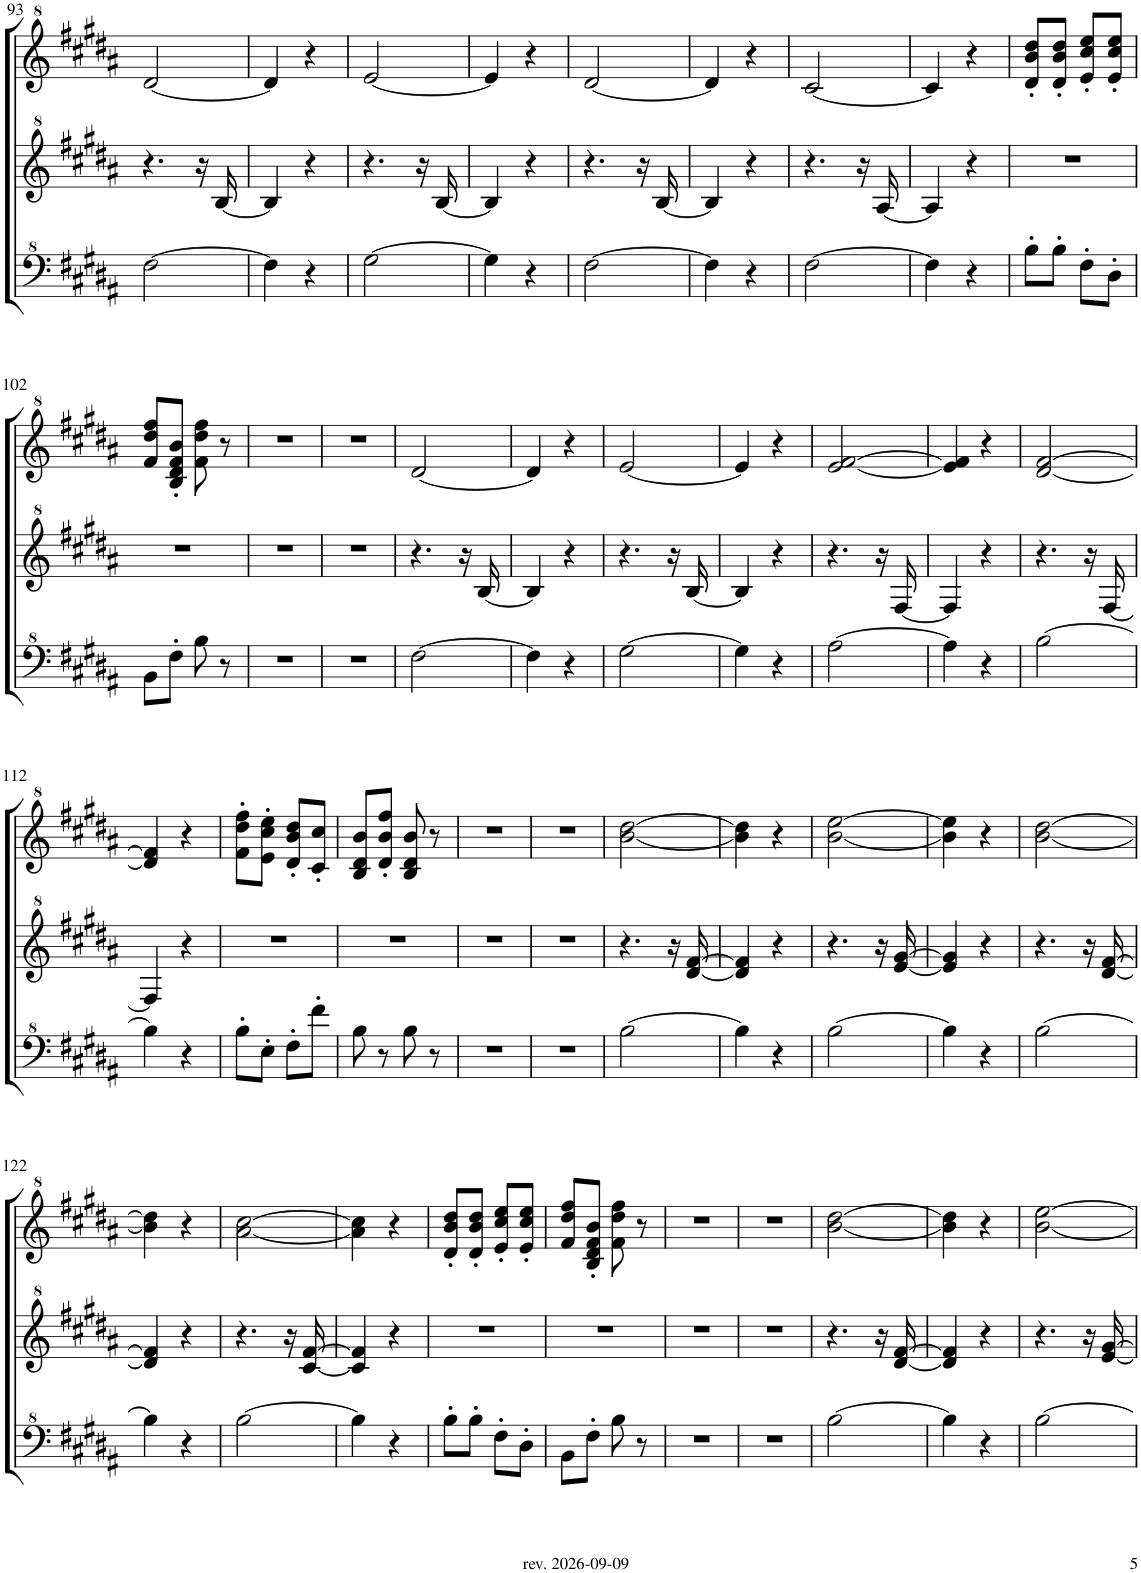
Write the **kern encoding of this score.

**kern	**kern	**kern
*part1	*part1	*part1
*staff3	*staff2	*staff1
*I"パンフルート	*	*
!!LO:PB:g=z
*clefF^4	*clefG^2	*clefG^2
*k[f#c#g#d#a#]	*k[f#c#g#d#a#]	*k[f#c#g#d#a#]
*M2/4	*M2/4	*M2/4
=93	=93	=93
[2f#\	4.r	[2dd#/
.	16r	.
.	[16b/	.
=94	=94	=94
4f#\]	4b/]	4dd#/]
4r	4r	4r
=95	=95	=95
[2g#\	4.r	[2ee/
.	16r	.
.	[16b/	.
=96	=96	=96
4g#\]	4b/]	4ee/]
4r	4r	4r
=97	=97	=97
[2f#\	4.r	[2dd#/
.	16r	.
.	[16b/	.
=98	=98	=98
4f#\]	4b/]	4dd#/]
4r	4r	4r
=99	=99	=99
[2f#\	4.r	[2cc#/
.	16r	.
.	[16a#/	.
=100	=100	=100
4f#\]	4a#/]	4cc#/]
4r	4r	4r
=101	=101	=101
8b'\L	2r	8dd#/' 8bb/' 8ddd#/'L
8b'\J	.	8dd#/' 8bb/' 8ddd#/'J
8f#'\L	.	8ee/' 8ccc#/' 8eee/'L
8d#'\J	.	8ee/' 8ccc#/' 8eee/'J
!!LO:LB:g=z
=102	=102	=102
8B\L	2r	8ff#/ 8ddd#/ 8fff#/L
8f#'\J	.	8b/' 8dd#/' 8ff#/' 8bb/'J
8b\	.	8ff#\ 8ddd#\ 8fff#\
8r	.	8r
=103	=103	=103
2r	2r	2r
=104	=104	=104
2r	2r	2r
=105	=105	=105
[2f#\	4.r	[2dd#/
.	16r	.
.	[16b/	.
=106	=106	=106
4f#\]	4b/]	4dd#/]
4r	4r	4r
=107	=107	=107
[2g#\	4.r	[2ee/
.	16r	.
.	[16b/	.
=108	=108	=108
4g#\]	4b/]	4ee/]
4r	4r	4r
=109	=109	=109
[2a#\	4.r	[2ee/ [2ff#/
.	16r	.
.	[16f#/	.
=110	=110	=110
4a#\]	4f#/]	4ee/] 4ff#/]
4r	4r	4r
=111	=111	=111
[2b\	4.r	[2dd#/ [2ff#/
.	16r	.
.	[16f#/	.
!!LO:LB:g=z
=112	=112	=112
4b\]	4f#/]	4dd#/] 4ff#/]
4r	4r	4r
=113	=113	=113
8b'\L	2r	8ff#\' 8ddd#\' 8fff#\'L
8e'\J	.	8ee\' 8ccc#\' 8eee\'J
8f#'\L	.	8dd#/' 8bb/' 8ddd#/'L
8ff#'\J	.	8cc#/' 8ccc#/'J
=114	=114	=114
8b\	2r	8b/ 8dd#/ 8bb/L
8r	.	8dd#/' 8bb/' 8fff#/'J
8b\	.	8b/ 8dd#/ 8bb/
8r	.	8r
=115	=115	=115
2r	2r	2r
=116	=116	=116
2r	2r	2r
=117	=117	=117
[2b\	4.r	[2bb\ [2ddd#\
.	16r	.
.	[16dd#/ [16ff#/	.
=118	=118	=118
4b\]	4dd#/] 4ff#/]	4bb\] 4ddd#\]
4r	4r	4r
=119	=119	=119
[2b\	4.r	[2bb\ [2eee\
.	16r	.
.	[16ee/ [16gg#/	.
=120	=120	=120
4b\]	4ee/] 4gg#/]	4bb\] 4eee\]
4r	4r	4r
=121	=121	=121
[2b\	4.r	[2bb\ [2ddd#\
.	16r	.
.	[16dd#/ [16ff#/	.
!!LO:LB:g=z
=122	=122	=122
4b\]	4dd#/] 4ff#/]	4bb\] 4ddd#\]
4r	4r	4r
=123	=123	=123
[2b\	4.r	[2aa#\ [2ccc#\
.	16r	.
.	[16cc#/ [16ff#/	.
=124	=124	=124
4b\]	4cc#/] 4ff#/]	4aa#\] 4ccc#\]
4r	4r	4r
=125	=125	=125
8b'\L	2r	8dd#/' 8bb/' 8ddd#/'L
8b'\J	.	8dd#/' 8bb/' 8ddd#/'J
8f#'\L	.	8ee/' 8ccc#/' 8eee/'L
8d#'\J	.	8ee/' 8ccc#/' 8eee/'J
=126	=126	=126
8B\L	2r	8ff#/ 8ddd#/ 8fff#/L
8f#'\J	.	8b/' 8dd#/' 8ff#/' 8bb/'J
8b\	.	8ff#\ 8ddd#\ 8fff#\
8r	.	8r
=127	=127	=127
2r	2r	2r
=128	=128	=128
2r	2r	2r
=129	=129	=129
[2b\	4.r	[2bb\ [2ddd#\
.	16r	.
.	[16dd#/ [16ff#/	.
=130	=130	=130
4b\]	4dd#/] 4ff#/]	4bb\] 4ddd#\]
4r	4r	4r
=131	=131	=131
[2b\	4.r	[2bb\ [2eee\
.	16r	.
.	[16ee/ [16gg#/	.
=	=	=
*-	*-	*-
